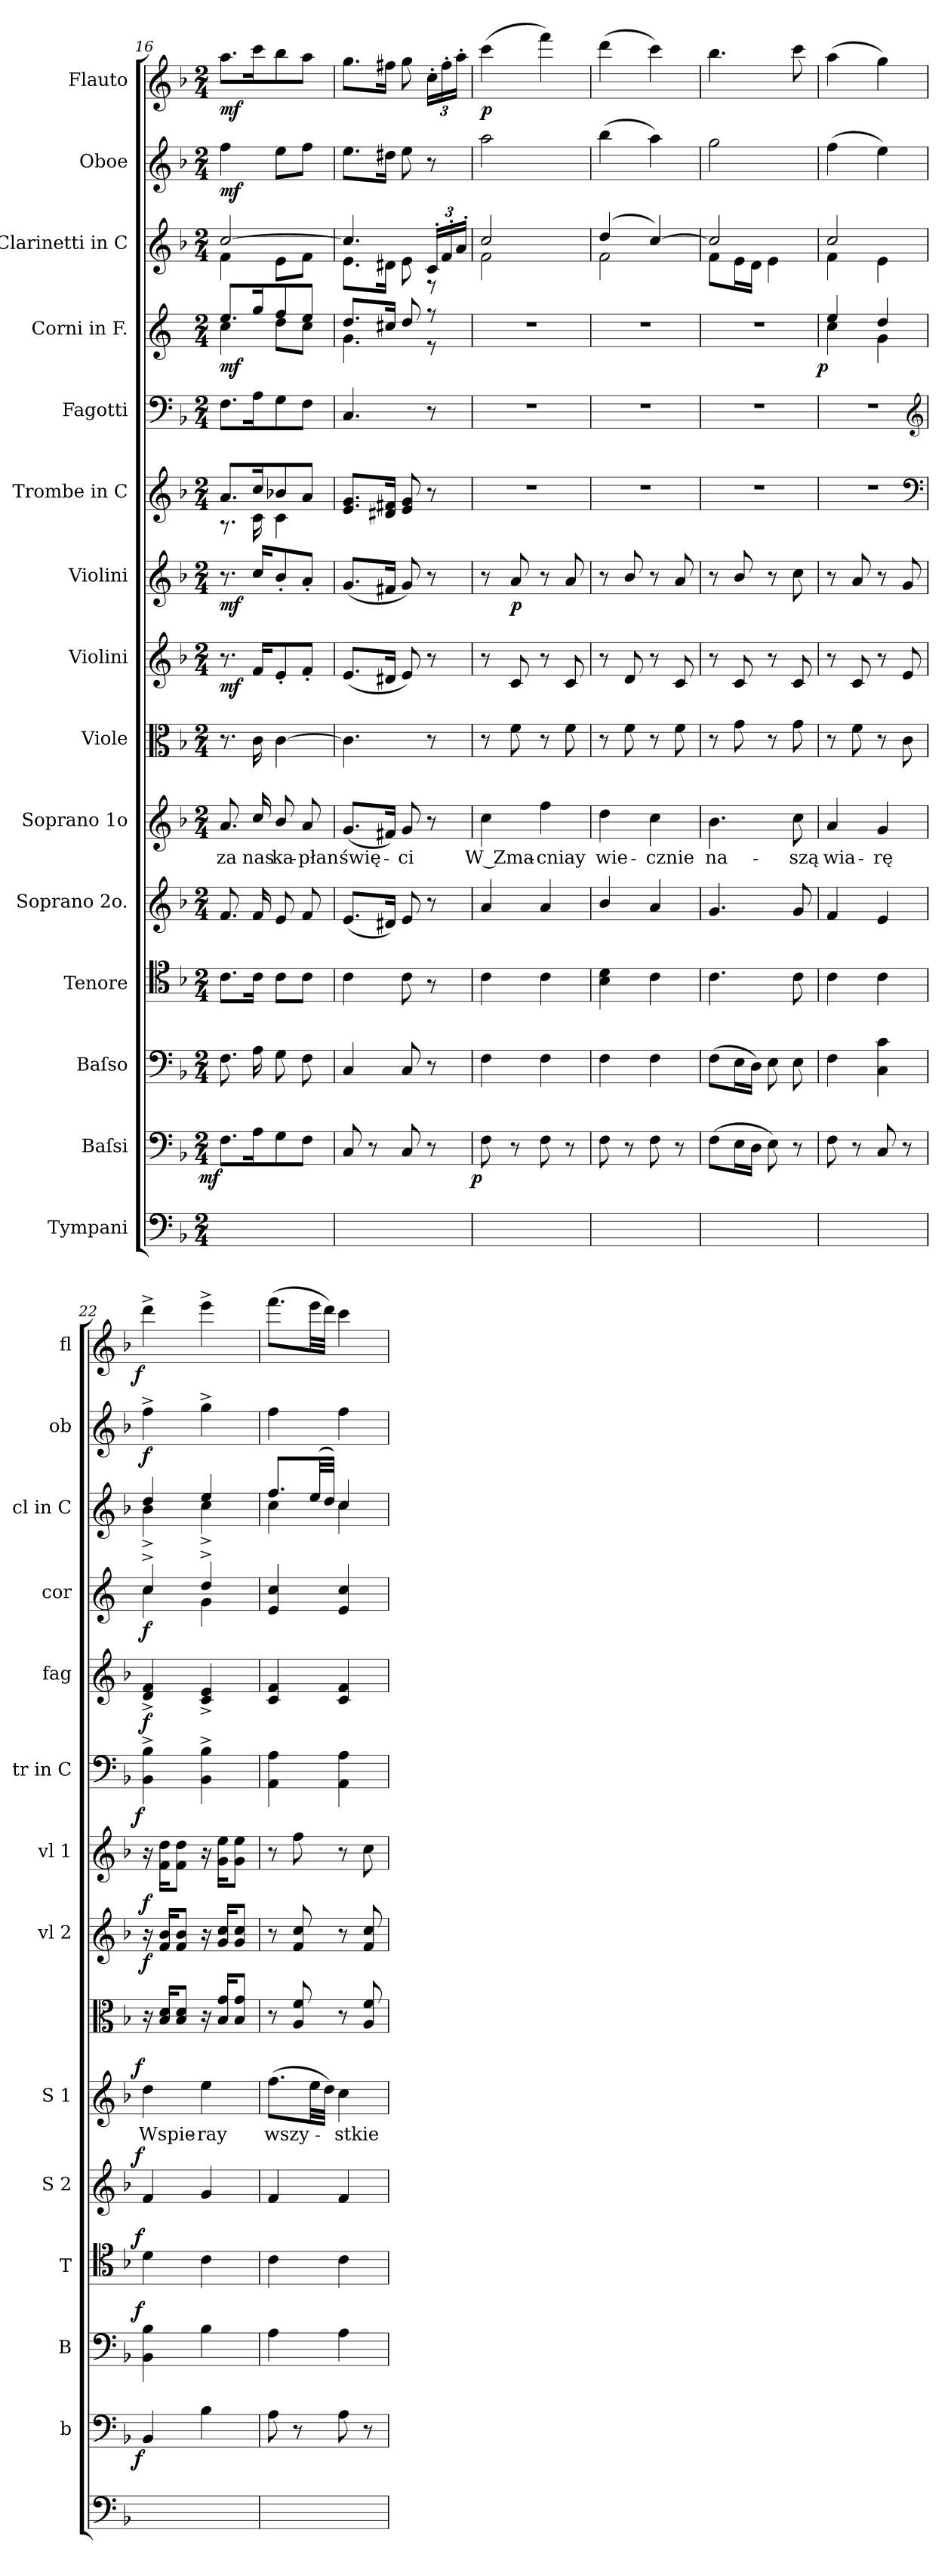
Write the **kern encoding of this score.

**kern	**kern	**dynam	**kern	**dynam	**kern	**dynam	**kern	**dynam	**kern	**text	**dynam	**kern	**kern	**dynam	**kern	**dynam	**kern	**dynam	**kern	**dynam	**kern	**dynam	**kern	**kern	**dynam	**kern	**dynam
*part15	*part14	*part14	*part13	*part13	*part12	*part12	*part11	*part11	*part10	*part10	*part10	*part9	*part8	*part8	*part7	*part7	*part6	*part6	*part5	*part5	*part4	*part4	*part3	*part2	*part2	*part1	*part1
*staff15	*staff14	*staff14	*staff13	*staff13	*staff12	*staff12	*staff11	*staff11	*staff10	*staff10	*staff10	*staff9	*staff8	*staff8	*staff7	*staff7	*staff6	*staff6	*staff5	*staff5	*staff4	*staff4	*staff3	*staff2	*staff2	*staff1	*staff1
*I"Tympani	*I"Baſsi	*	*I"Baſso	*	*I"Tenore	*	*I"Soprano 2o.	*	*I"Soprano 1o	*	*	*I"Viole	*I"Violini	*	*I"Violini	*	*I"Trombe in C	*	*I"Fagotti	*	*I"Corni in F.	*	*I"Clarinetti in C	*I"Oboe	*	*I"Flauto	*
*	*I'b	*	*I'B	*	*I'T	*	*I'S 2	*	*I'S 1	*	*	*	*I'vl 2	*	*I'vl 1	*	*I'tr in C	*	*I'fag	*	*I'cor	*	*I'cl in C	*I'ob	*	*I'fl	*
*clefF4	*clefF4	*	*clefF4	*	*clefC4	*	*clefG2	*	*clefG2	*	*	*clefC3	*clefG2	*	*clefG2	*	*clefG2	*	*clefF4	*	*clefG2	*	*clefG2	*clefG2	*	*clefG2	*
*	*	*	*	*	*	*	*	*	*	*	*	*	*	*	*	*	*	*	*	*	*ITrd4c7	*	*	*	*	*	*
*k[b-]	*k[b-]	*	*k[b-]	*	*k[b-]	*	*k[b-]	*	*k[b-]	*	*	*k[b-]	*k[b-]	*	*k[b-]	*	*k[b-]	*	*k[b-]	*	*k[b-]	*	*k[b-]	*k[b-]	*	*k[b-]	*
*M2/4	*M2/4	*	*M2/4	*	*M2/4	*	*M2/4	*	*M2/4	*	*	*M2/4	*M2/4	*	*M2/4	*	*M2/4	*	*M2/4	*	*M2/4	*	*M2/4	*M2/4	*	*M2/4	*
=16	=16	=16	=16	=16	=16	=16	=16	=16	=16	=16	=16	=16	=16	=16	=16	=16	=16	=16	=16	=16	=16	=16	=16	=16	=16	=16	=16
*	*	*	*	*	*	*	*	*	*	*	*	*	*	*	*	*	*^	*	*	*	*^	*	*^	*	*	*	*
!	!	!LO:DY:b:rj	!	!	!	!	!	!	!	!	!	!	!	!	!	!	!	!	!	!	!	!	!	!	!	!	!	!	!	!
2ryy	8.F\L	mf	8.F\	.	8.c\L	.	8.f/	.	8.a/	za	.	8.r	8.r	mf	8.r	mf	8.a/L	8.r	.	8.F\L	.	8.a/L	4f\	mf	[2cc/	4f\	4ff\	mf	8.aa\L	mf
.	16A\K	.	16A\	.	16c\Jk	.	16f/	.	16cc/	nas	.	16c\	16f/KL	.	16cc/KL	.	16cc/K	16c\	.	16A\K	.	16cc/K	.	.	.	.	.	.	16ccc\K	.
.	8G\	.	8G\	.	8c\L	.	8e/	.	8b-/	ka-	.	[4c\	8e'/	.	8b-'/	.	8b-X/	4c\	.	8G\	.	8b-/	8g\L	.	.	8e\L	8ee\L	.	8bb-\	.
.	8F\J	.	8F\	.	8c\J	.	8f/	.	8a/	-płan	.	.	8f'/J	.	8a'/J	.	8a/J	.	.	8F\J	.	8a/J	8f\J	.	.	8f\J	8ff\J	.	8aa\J	.
*	*	*	*	*	*	*	*	*	*	*	*	*	*	*	*	*	*v	*v	*	*	*	*	*	*	*	*	*	*	*	*
=17	=17	=17	=17	=17	=17	=17	=17	=17	=17	=17	=17	=17	=17	=17	=17	=17	=17	=17	=17	=17	=17	=17	=17	=17	=17	=17	=17	=17	=17
2ryy	8C/	.	4C/	.	4c\	.	(8.e/L	.	(8.g/L	świę-	.	4.c\]	(8.e/L	.	(8.g/L	.	8.e/ 8.g/L	.	4.C/	.	8.g/L	4.c\	.	4.cc/]	8.e\L	8.ee\L	.	8.gg\L	.
.	8r	.	.	.	.	.	.	.	.	.	.	.	.	.	.	.	.	.	.	.	.	.	.	.	.	.	.	.	.
.	.	.	.	.	.	.	16d#X/Jk)	.	16f#X/Jk)	.	.	.	16d#X/Jk	.	16f#X/Jk	.	16d#X/ 16f#X/Jk	.	.	.	16f#X/Jk	.	.	.	16d#X\Jk	16dd#X\Jk	.	16ff#X\Jk	.
.	8C/	.	8C/	.	8c\	.	8e/	.	8g/	-ci	.	.	8e/)	.	8g/)	.	8e/ 8g/	.	.	.	8g/	.	.	.	8e\	8ee\	.	8gg\	.
.	8r	.	8r	.	8r	.	8r	.	8r	.	.	8r	8r	.	8r	.	8r	.	8r	.	8r	8r	.	24c'/LL	8r	8r	.	24cc'\LL	.
.	.	.	.	.	.	.	.	.	.	.	.	.	.	.	.	.	.	.	.	.	.	.	.	24f'/	.	.	.	24ff#'\	.
.	.	.	.	.	.	.	.	.	.	.	.	.	.	.	.	.	.	.	.	.	.	.	.	24a'/JJ	.	.	.	24aa'\JJ	.
*	*	*	*	*	*	*	*	*	*	*	*	*	*	*	*	*	*	*	*	*	*v	*v	*	*	*	*	*	*	*
=18	=18	=18	=18	=18	=18	=18	=18	=18	=18	=18	=18	=18	=18	=18	=18	=18	=18	=18	=18	=18	=18	=18	=18	=18	=18	=18	=18	=18
!	!	!LO:DY:b:rj	!	!	!	!	!	!	!	!	!	!	!	!	!	!	!	!	!	!	!	!	!	!	!	!	!	!
2ryy	8F\	p	4F\	.	4c\	.	4a/	.	4cc\	W Zma-	.	8r	8r	.	8r	.	2r	.	2r	.	2r	.	2cc/	2f\	2aa\	.	(4ccc\	p
.	8r	.	.	.	.	.	.	.	.	.	.	8f\	8c/	.	8a/	p	.	.	.	.	.	.	.	.	.	.	.	.
.	8F\	.	4F\	.	4c\	.	4a/	.	4ff\	-cniay	.	8r	8r	.	8r	.	.	.	.	.	.	.	.	.	.	.	4fff\)	.
.	8r	.	.	.	.	.	.	.	.	.	.	8f\	8c/	.	8a/	.	.	.	.	.	.	.	.	.	.	.	.	.
=19	=19	=19	=19	=19	=19	=19	=19	=19	=19	=19	=19	=19	=19	=19	=19	=19	=19	=19	=19	=19	=19	=19	=19	=19	=19	=19	=19	=19
2ryy	8F\	.	4F\	.	4B-\ 4d\	.	4b-/	.	4dd\	wie-	.	8r	8r	.	8r	.	2r	.	2r	.	2r	.	(4dd/	2f\	(4bb-\	.	(4ddd\	.
.	8r	.	.	.	.	.	.	.	.	.	.	8f\	8d/	.	8b-/	.	.	.	.	.	.	.	.	.	.	.	.	.
.	8F\	.	4F\	.	4c\	.	4a/	.	4cc\	-cznie	.	8r	8r	.	8r	.	.	.	.	.	.	.	[4cc/)	.	4aa\)	.	4ccc\)	.
.	8r	.	.	.	.	.	.	.	.	.	.	8f\	8c/	.	8a/	.	.	.	.	.	.	.	.	.	.	.	.	.
=20	=20	=20	=20	=20	=20	=20	=20	=20	=20	=20	=20	=20	=20	=20	=20	=20	=20	=20	=20	=20	=20	=20	=20	=20	=20	=20	=20	=20
2ryy	(8F\L	.	(8F\L	.	4.c\	.	4.g/	.	4.b-\	na-	.	8r	8r	.	8r	.	2r	.	2r	.	2r	.	2cc/]	8f\L	2gg\	.	4.bb-\	.
.	16E\L	.	16E\L	.	.	.	.	.	.	.	.	8g\	8c/	.	8b-/	.	.	.	.	.	.	.	.	16e\L	.	.	.	.
.	16D\JJ	.	16D\JJ)	.	.	.	.	.	.	.	.	.	.	.	.	.	.	.	.	.	.	.	.	16d\JJ	.	.	.	.
.	8E\)	.	8E\	.	.	.	.	.	.	.	.	8r	8r	.	8r	.	.	.	.	.	.	.	.	4e\	.	.	.	.
.	8r	.	8E\	.	8c\	.	8g/	.	8cc\	-szą	.	8g\	8c/	.	8cc\	.	.	.	.	.	.	.	.	.	.	.	8ccc\	.
=21	=21	=21	=21	=21	=21	=21	=21	=21	=21	=21	=21	=21	=21	=21	=21	=21	=21	=21	=21	=21	=21	=21	=21	=21	=21	=21	=21	=21
*	*	*	*	*	*	*	*	*	*	*	*	*	*	*	*	*	*	*	*	*	*^	*	*	*	*	*	*	*
!	!	!	!	!	!	!	!	!	!	!	!	!	!	!	!	!	!	!	!	!	!	!	!LO:DY:rj	!	!	!	!	!	!
2ryy	8F\	.	4F\	.	4c\	.	4f/	.	4a/	wia-	.	8r	8r	.	8r	.	2r	.	2r	.	4a/	4f\	p	2cc/	4f\	(4ff\	.	(4aa\	.
.	8r	.	.	.	.	.	.	.	.	.	.	8f\	8c/	.	8a/	.	.	.	.	.	.	.	.	.	.	.	.	.	.
.	8C/	.	4C\ 4c\	.	4c\	.	4e/	.	4g/	-rę	.	8r	8r	.	8r	.	.	.	.	.	4g/	4c\	.	.	4e\	4ee\)	.	4gg\)	.
.	8r	.	.	.	.	.	.	.	.	.	.	8c\	8e/	.	8g/	.	.	.	.	.	.	.	.	.	.	.	.	.	.
*	*	*	*	*	*	*	*	*	*	*	*	*	*	*	*	*	*clefF4	*	*clefG2	*	*	*	*	*	*	*	*	*	*
=22	=22	=22	=22	=22	=22	=22	=22	=22	=22	=22	=22	=22	=22	=22	=22	=22	=22	=22	=22	=22	=22	=22	=22	=22	=22	=22	=22	=22	=22
!	!	!LO:DY:b:rj	!	!LO:DY:a:rj	!	!LO:DY:a:rj	!	!LO:DY:a:rj	!	!	!LO:DY:a:rj	!	!	!	!	!	!	!LO:DY:rj	!	!	!	!	!	!	!	!	!	!	!LO:DY:rj
2ryy	4BB-/	f	4BB-\ 4B-\	f	4d\	f	4f/	f	4dd\	Wspie-	f	16r	16r	f	16r	f	4BB-^<\ 4B-^<\	f	4d^/ 4f^/	f	4f^</	4f\	f	4dd/	4b-^\	4ff^\	f	4ddd^<\	f
.	.	.	.	.	.	.	.	.	.	.	.	16B-/ 16d/KL	16f/ 16b-/KL	.	16f\ 16dd\KL	.	.	.	.	.	.	.	.	.	.	.	.	.	.
.	.	.	.	.	.	.	.	.	.	.	.	8B-/ 8d/J	8f/ 8b-/J	.	8f\ 8dd\J	.	.	.	.	.	.	.	.	.	.	.	.	.	.
.	4B-\	.	4B-\	.	4c\	.	4g/	.	4ee\	-ray	.	16r	16r	.	16r	.	4BB-^<\ 4B-^<\	.	4c^/ 4e^/	.	4g^</	4c\	.	4ee/	4cc^\	4gg^\	.	4eee^<\	.
.	.	.	.	.	.	.	.	.	.	.	.	16B-/ 16g/KL	16g/ 16cc/KL	.	16g\ 16ee\KL	.	.	.	.	.	.	.	.	.	.	.	.	.	.
.	.	.	.	.	.	.	.	.	.	.	.	8B-/ 8g/J	8g/ 8cc/J	.	8g\ 8ee\J	.	.	.	.	.	.	.	.	.	.	.	.	.	.
*	*	*	*	*	*	*	*	*	*	*	*	*	*	*	*	*	*	*	*	*	*v	*v	*	*	*	*	*	*	*
=23	=23	=23	=23	=23	=23	=23	=23	=23	=23	=23	=23	=23	=23	=23	=23	=23	=23	=23	=23	=23	=23	=23	=23	=23	=23	=23	=23	=23
2ryy	8A\	.	4A\	.	4c\	.	4f/	.	(8.ff\L	wszy-	.	8r	8r	.	8r	.	4AA\ 4A\	.	4c/ 4f/	.	4A/ 4f/	.	8.ff/L	4cc\	4ff\	.	(8.fff\L	.
.	8r	.	.	.	.	.	.	.	.	.	.	8A/ 8f/	8f/ 8cc/	.	8ff\	.	.	.	.	.	.	.	.	.	.	.	.	.
.	.	.	.	.	.	.	.	.	32ee\LL	.	.	.	.	.	.	.	.	.	.	.	.	.	(32ee/LL	.	.	.	32eee\LL	.
.	.	.	.	.	.	.	.	.	32dd\JJJ)	.	.	.	.	.	.	.	.	.	.	.	.	.	32dd/JJJ)	.	.	.	32ddd\JJJ)	.
.	8A\	.	4A\	.	4c\	.	4f/	.	4cc\	-stkie	.	8r	8r	.	8r	.	4AA\ 4A\	.	4c/ 4f/	.	4A/ 4f/	.	4cc/	4cc\	4ff\	.	4ccc\	.
.	8r	.	.	.	.	.	.	.	.	.	.	8A/ 8f/	8f/ 8cc/	.	8cc\	.	.	.	.	.	.	.	.	.	.	.	.	.
*	*	*	*	*	*	*	*	*	*	*	*	*	*	*	*	*	*	*	*	*	*	*	*v	*v	*	*	*	*
=	=	=	=	=	=	=	=	=	=	=	=	=	=	=	=	=	=	=	=	=	=	=	=	=	=	=	=
*-	*-	*-	*-	*-	*-	*-	*-	*-	*-	*-	*-	*-	*-	*-	*-	*-	*-	*-	*-	*-	*-	*-	*-	*-	*-	*-	*-
